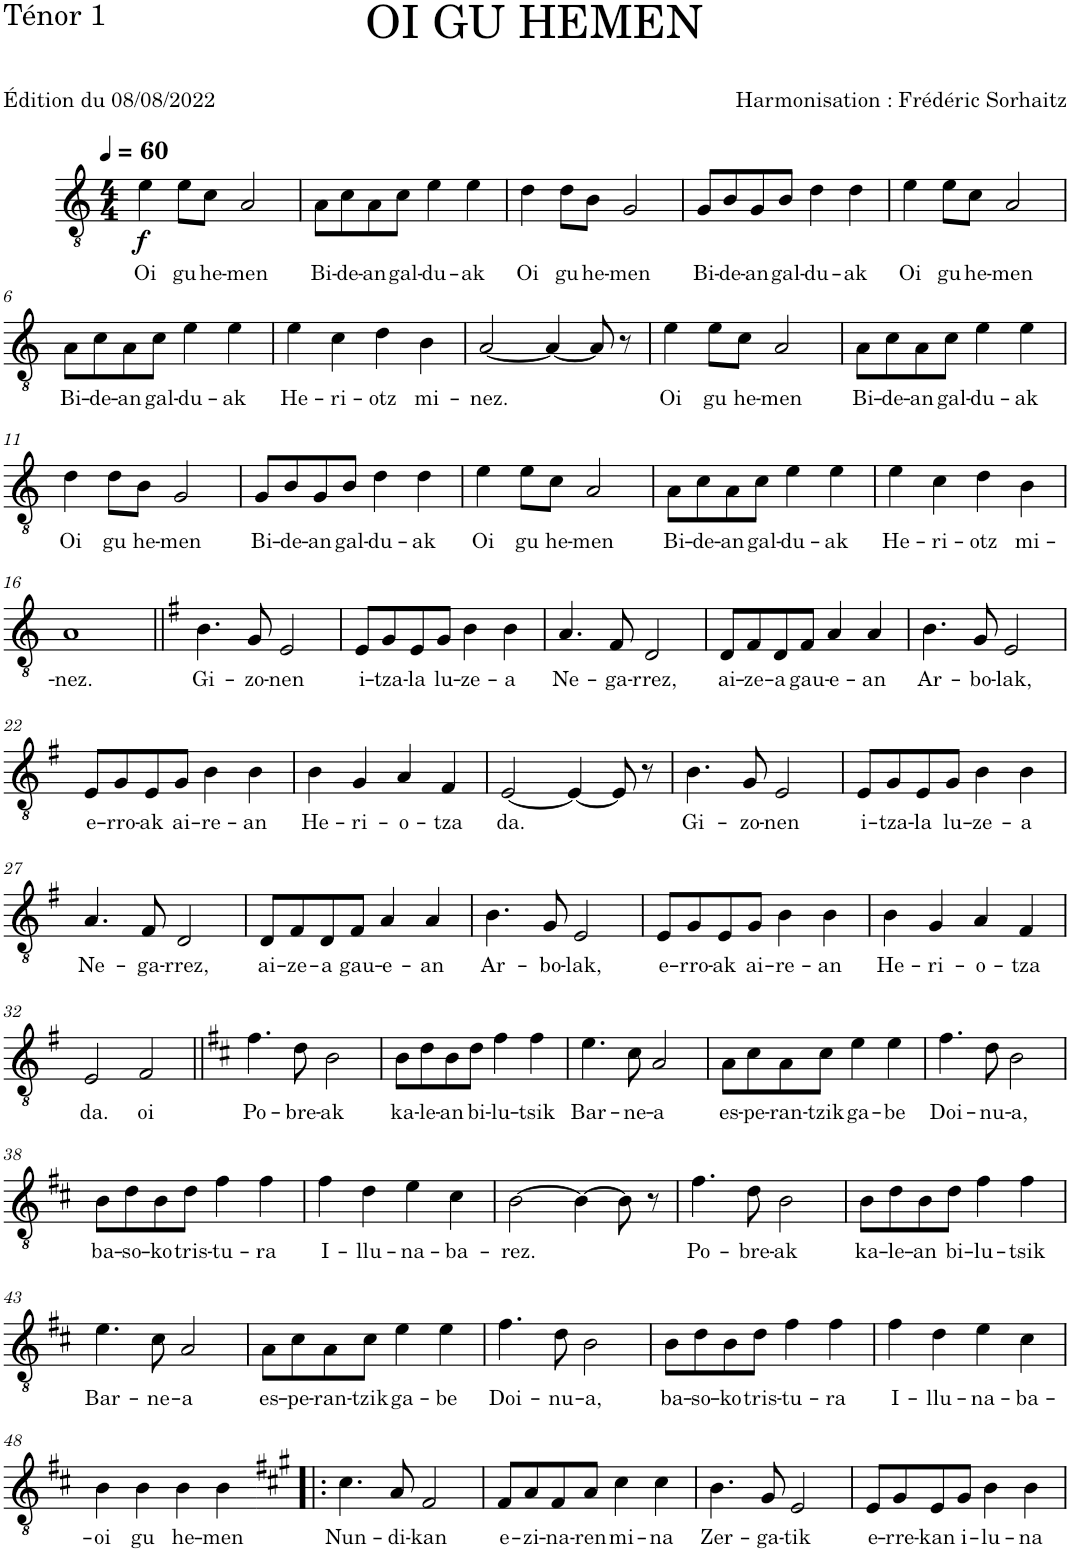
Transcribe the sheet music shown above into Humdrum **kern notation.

**kern	**text	**dynam
*part1	*part1	*part1
*staff1	*staff1	*staff1
*I"Ténor 1	*	*
*I'T.1	*	*
*clefGv2	*	*
*k[]	*	*
*M4/4	*	*
*MM60	*	*
=1	=1	=1
!	!LO:LY:b	!LO:DY:b
4e\	Oi	f
!	!LO:LY:b	!
8e\L	gu	.
!	!LO:LY:b	!
8c\J	he-	.
!	!LO:LY:b	!
2A/	-men	.
=2	=2	=2
!	!LO:LY:b	!
8A\L	Bi-	.
!	!LO:LY:b	!
8c\	-de-	.
!	!LO:LY:b	!
8A\	-an	.
!	!LO:LY:b	!
8c\J	gal-	.
!	!LO:LY:b	!
4e\	-du-	.
!	!LO:LY:b	!
4e\	-ak	.
=3	=3	=3
!	!LO:LY:b	!
4d\	Oi	.
!	!LO:LY:b	!
8d\L	gu	.
!	!LO:LY:b	!
8B\J	he-	.
!	!LO:LY:b	!
2G/	-men	.
=4	=4	=4
!	!LO:LY:b	!
8G/L	Bi-	.
!	!LO:LY:b	!
8B/	-de-	.
!	!LO:LY:b	!
8G/	-an	.
!	!LO:LY:b	!
8B/J	gal-	.
!	!LO:LY:b	!
4d\	-du-	.
!	!LO:LY:b	!
4d\	-ak	.
=5	=5	=5
!	!LO:LY:b	!
4e\	Oi	.
!	!LO:LY:b	!
8e\L	gu	.
!	!LO:LY:b	!
8c\J	he-	.
!	!LO:LY:b	!
2A/	-men	.
!!LO:LB:g=z
=6	=6	=6
!	!LO:LY:b	!
8A\L	Bi-	.
!	!LO:LY:b	!
8c\	-de-	.
!	!LO:LY:b	!
8A\	-an	.
!	!LO:LY:b	!
8c\J	gal-	.
!	!LO:LY:b	!
4e\	-du-	.
!	!LO:LY:b	!
4e\	-ak	.
=7	=7	=7
!	!LO:LY:b	!
4e\	He-	.
!	!LO:LY:b	!
4c\	-ri-	.
!	!LO:LY:b	!
4d\	-otz	.
!	!LO:LY:b	!
4B\	mi-	.
=8	=8	=8
!	!LO:LY:b	!
[2A/	-nez.	.
4A/_	.	.
8A/]	.	.
8r	.	.
=9	=9	=9
!	!LO:LY:b	!
4e\	Oi	.
!	!LO:LY:b	!
8e\L	gu	.
!	!LO:LY:b	!
8c\J	he-	.
!	!LO:LY:b	!
2A/	-men	.
=10	=10	=10
!	!LO:LY:b	!
8A\L	Bi-	.
!	!LO:LY:b	!
8c\	-de-	.
!	!LO:LY:b	!
8A\	-an	.
!	!LO:LY:b	!
8c\J	gal-	.
!	!LO:LY:b	!
4e\	-du-	.
!	!LO:LY:b	!
4e\	-ak	.
!!LO:LB:g=z
=11	=11	=11
!	!LO:LY:b	!
4d\	Oi	.
!	!LO:LY:b	!
8d\L	gu	.
!	!LO:LY:b	!
8B\J	he-	.
!	!LO:LY:b	!
2G/	-men	.
=12	=12	=12
!	!LO:LY:b	!
8G/L	Bi-	.
!	!LO:LY:b	!
8B/	-de-	.
!	!LO:LY:b	!
8G/	-an	.
!	!LO:LY:b	!
8B/J	gal-	.
!	!LO:LY:b	!
4d\	-du-	.
!	!LO:LY:b	!
4d\	-ak	.
=13	=13	=13
!	!LO:LY:b	!
4e\	Oi	.
!	!LO:LY:b	!
8e\L	gu	.
!	!LO:LY:b	!
8c\J	he-	.
!	!LO:LY:b	!
2A/	-men	.
=14	=14	=14
!	!LO:LY:b	!
8A\L	Bi-	.
!	!LO:LY:b	!
8c\	-de-	.
!	!LO:LY:b	!
8A\	-an	.
!	!LO:LY:b	!
8c\J	gal-	.
!	!LO:LY:b	!
4e\	-du-	.
!	!LO:LY:b	!
4e\	-ak	.
=15	=15	=15
!	!LO:LY:b	!
4e\	He-	.
!	!LO:LY:b	!
4c\	-ri-	.
!	!LO:LY:b	!
4d\	-otz	.
!	!LO:LY:b	!
4B\	mi-	.
!!LO:LB:g=z
=16	=16	=16
!	!LO:LY:b	!
1A	-nez.	.
=17||	=17||	=17||
*k[f#]	*	*
!	!LO:LY:b	!
4.B\	Gi-	.
!	!LO:LY:b	!
8G/	-zo-	.
!	!LO:LY:b	!
2E/	-nen	.
=18	=18	=18
!	!LO:LY:b	!
8E/L	i-	.
!	!LO:LY:b	!
8G/	-tza-	.
!	!LO:LY:b	!
8E/	-la	.
!	!LO:LY:b	!
8G/J	lu-	.
!	!LO:LY:b	!
4B\	-ze-	.
!	!LO:LY:b	!
4B\	-a	.
=19	=19	=19
!	!LO:LY:b	!
4.A/	Ne-	.
!	!LO:LY:b	!
8F#/	-ga-	.
!	!LO:LY:b	!
2D/	-rrez,	.
=20	=20	=20
!	!LO:LY:b	!
8D/L	ai-	.
!	!LO:LY:b	!
8F#/	-ze-	.
!	!LO:LY:b	!
8D/	-a	.
!	!LO:LY:b	!
8F#/J	gau-	.
!	!LO:LY:b	!
4A/	-e-	.
!	!LO:LY:b	!
4A/	-an	.
=21	=21	=21
!	!LO:LY:b	!
4.B\	Ar-	.
!	!LO:LY:b	!
8G/	-bo-	.
!	!LO:LY:b	!
2E/	-lak,	.
!!LO:LB:g=z
=22	=22	=22
!	!LO:LY:b	!
8E/L	e-	.
!	!LO:LY:b	!
8G/	-rro-	.
!	!LO:LY:b	!
8E/	-ak	.
!	!LO:LY:b	!
8G/J	ai-	.
!	!LO:LY:b	!
4B\	-re-	.
!	!LO:LY:b	!
4B\	-an	.
=23	=23	=23
!	!LO:LY:b	!
4B\	He-	.
!	!LO:LY:b	!
4G/	-ri-	.
!	!LO:LY:b	!
4A/	-o-	.
!	!LO:LY:b	!
4F#/	-tza	.
=24	=24	=24
!	!LO:LY:b	!
[2E/	da.	.
4E/_	.	.
8E/]	.	.
8r	.	.
=25	=25	=25
!	!LO:LY:b	!
4.B\	Gi-	.
!	!LO:LY:b	!
8G/	-zo-	.
!	!LO:LY:b	!
2E/	-nen	.
=26	=26	=26
!	!LO:LY:b	!
8E/L	i-	.
!	!LO:LY:b	!
8G/	-tza-	.
!	!LO:LY:b	!
8E/	-la	.
!	!LO:LY:b	!
8G/J	lu-	.
!	!LO:LY:b	!
4B\	-ze-	.
!	!LO:LY:b	!
4B\	-a	.
!!LO:LB:g=z
=27	=27	=27
!	!LO:LY:b	!
4.A/	Ne-	.
!	!LO:LY:b	!
8F#/	-ga-	.
!	!LO:LY:b	!
2D/	-rrez,	.
=28	=28	=28
!	!LO:LY:b	!
8D/L	ai-	.
!	!LO:LY:b	!
8F#/	-ze-	.
!	!LO:LY:b	!
8D/	-a	.
!	!LO:LY:b	!
8F#/J	gau-	.
!	!LO:LY:b	!
4A/	-e-	.
!	!LO:LY:b	!
4A/	-an	.
=29	=29	=29
!	!LO:LY:b	!
4.B\	Ar-	.
!	!LO:LY:b	!
8G/	-bo-	.
!	!LO:LY:b	!
2E/	-lak,	.
=30	=30	=30
!	!LO:LY:b	!
8E/L	e-	.
!	!LO:LY:b	!
8G/	-rro-	.
!	!LO:LY:b	!
8E/	-ak	.
!	!LO:LY:b	!
8G/J	ai-	.
!	!LO:LY:b	!
4B\	-re-	.
!	!LO:LY:b	!
4B\	-an	.
=31	=31	=31
!	!LO:LY:b	!
4B\	He-	.
!	!LO:LY:b	!
4G/	-ri-	.
!	!LO:LY:b	!
4A/	-o-	.
!	!LO:LY:b	!
4F#/	-tza	.
!!LO:LB:g=z
=32	=32	=32
!	!LO:LY:b	!
2E/	da.	.
!	!LO:LY:b	!
2F#/	oi	.
=33||	=33||	=33||
*k[f#c#]	*	*
!	!LO:LY:b	!
4.f#\	Po-	.
!	!LO:LY:b	!
8d\	-bre-	.
!	!LO:LY:b	!
2B\	-ak	.
=34	=34	=34
!	!LO:LY:b	!
8B\L	ka-	.
!	!LO:LY:b	!
8d\	-le-	.
!	!LO:LY:b	!
8B\	-an	.
!	!LO:LY:b	!
8d\J	bi-	.
!	!LO:LY:b	!
4f#\	-lu-	.
!	!LO:LY:b	!
4f#\	-tsik	.
=35	=35	=35
!	!LO:LY:b	!
4.e\	Bar-	.
!	!LO:LY:b	!
8c#\	-ne-	.
!	!LO:LY:b	!
2A/	-a	.
=36	=36	=36
!	!LO:LY:b	!
8A\L	es-	.
!	!LO:LY:b	!
8c#\	-pe-	.
!	!LO:LY:b	!
8A\	-ran-	.
!	!LO:LY:b	!
8c#\J	-tzik	.
!	!LO:LY:b	!
4e\	ga-	.
!	!LO:LY:b	!
4e\	-be	.
=37	=37	=37
!	!LO:LY:b	!
4.f#\	Doi-	.
!	!LO:LY:b	!
8d\	-nu-	.
!	!LO:LY:b	!
2B\	-a,	.
!!LO:LB:g=z
=38	=38	=38
!	!LO:LY:b	!
8B\L	ba-	.
!	!LO:LY:b	!
8d\	-so-	.
!	!LO:LY:b	!
8B\	-ko	.
!	!LO:LY:b	!
8d\J	tris-	.
!	!LO:LY:b	!
4f#\	-tu-	.
!	!LO:LY:b	!
4f#\	-ra	.
=39	=39	=39
!	!LO:LY:b	!
4f#\	I-	.
!	!LO:LY:b	!
4d\	-llu-	.
!	!LO:LY:b	!
4e\	-na-	.
!	!LO:LY:b	!
4c#\	-ba-	.
=40	=40	=40
!	!LO:LY:b	!
[2B\	-rez.	.
4B\_	.	.
8B\]	.	.
8r	.	.
=41	=41	=41
!	!LO:LY:b	!
4.f#\	Po-	.
!	!LO:LY:b	!
8d\	-bre-	.
!	!LO:LY:b	!
2B\	-ak	.
=42	=42	=42
!	!LO:LY:b	!
8B\L	ka-	.
!	!LO:LY:b	!
8d\	-le-	.
!	!LO:LY:b	!
8B\	-an	.
!	!LO:LY:b	!
8d\J	bi-	.
!	!LO:LY:b	!
4f#\	-lu-	.
!	!LO:LY:b	!
4f#\	-tsik	.
!!LO:LB:g=z
=43	=43	=43
!	!LO:LY:b	!
4.e\	Bar-	.
!	!LO:LY:b	!
8c#\	-ne-	.
!	!LO:LY:b	!
2A/	-a	.
=44	=44	=44
!	!LO:LY:b	!
8A\L	es-	.
!	!LO:LY:b	!
8c#\	-pe-	.
!	!LO:LY:b	!
8A\	-ran-	.
!	!LO:LY:b	!
8c#\J	-tzik	.
!	!LO:LY:b	!
4e\	ga-	.
!	!LO:LY:b	!
4e\	-be	.
=45	=45	=45
!	!LO:LY:b	!
4.f#\	Doi-	.
!	!LO:LY:b	!
8d\	-nu-	.
!	!LO:LY:b	!
2B\	-a,	.
=46	=46	=46
!	!LO:LY:b	!
8B\L	ba-	.
!	!LO:LY:b	!
8d\	-so-	.
!	!LO:LY:b	!
8B\	-ko	.
!	!LO:LY:b	!
8d\J	tris-	.
!	!LO:LY:b	!
4f#\	-tu-	.
!	!LO:LY:b	!
4f#\	-ra	.
=47	=47	=47
!	!LO:LY:b	!
4f#\	I-	.
!	!LO:LY:b	!
4d\	-llu-	.
!	!LO:LY:b	!
4e\	-na-	.
!	!LO:LY:b	!
4c#\	-ba-	.
!!LO:LB:g=z
=48	=48	=48
!	!LO:LY:b	!
4B\	oi	.
!	!LO:LY:b	!
4B\	gu	.
!	!LO:LY:b	!
4B\	he-	.
!	!LO:LY:b	!
4B\	-men	.
=49!|:	=49!|:	=49!|:
*k[f#c#g#]	*	*
!	!LO:LY:b	!
4.c#\	Nun-	.
!	!LO:LY:b	!
8A/	-di-	.
!	!LO:LY:b	!
2F#/	-kan	.
=50	=50	=50
!	!LO:LY:b	!
8F#/L	e-	.
!	!LO:LY:b	!
8A/	-zi-	.
!	!LO:LY:b	!
8F#/	-na-	.
!	!LO:LY:b	!
8A/J	-ren	.
!	!LO:LY:b	!
4c#\	mi-	.
!	!LO:LY:b	!
4c#\	-na	.
=51	=51	=51
!	!LO:LY:b	!
4.B\	Zer-	.
!	!LO:LY:b	!
8G#/	-ga-	.
!	!LO:LY:b	!
2E/	-tik	.
=52	=52	=52
!	!LO:LY:b	!
8E/L	e-	.
!	!LO:LY:b	!
8G#/	-rre-	.
!	!LO:LY:b	!
8E/	-kan	.
!	!LO:LY:b	!
8G#/J	i-	.
!	!LO:LY:b	!
4B\	-lu-	.
!	!LO:LY:b	!
4B\	-na	.
=	=	=
*-	*-	*-
